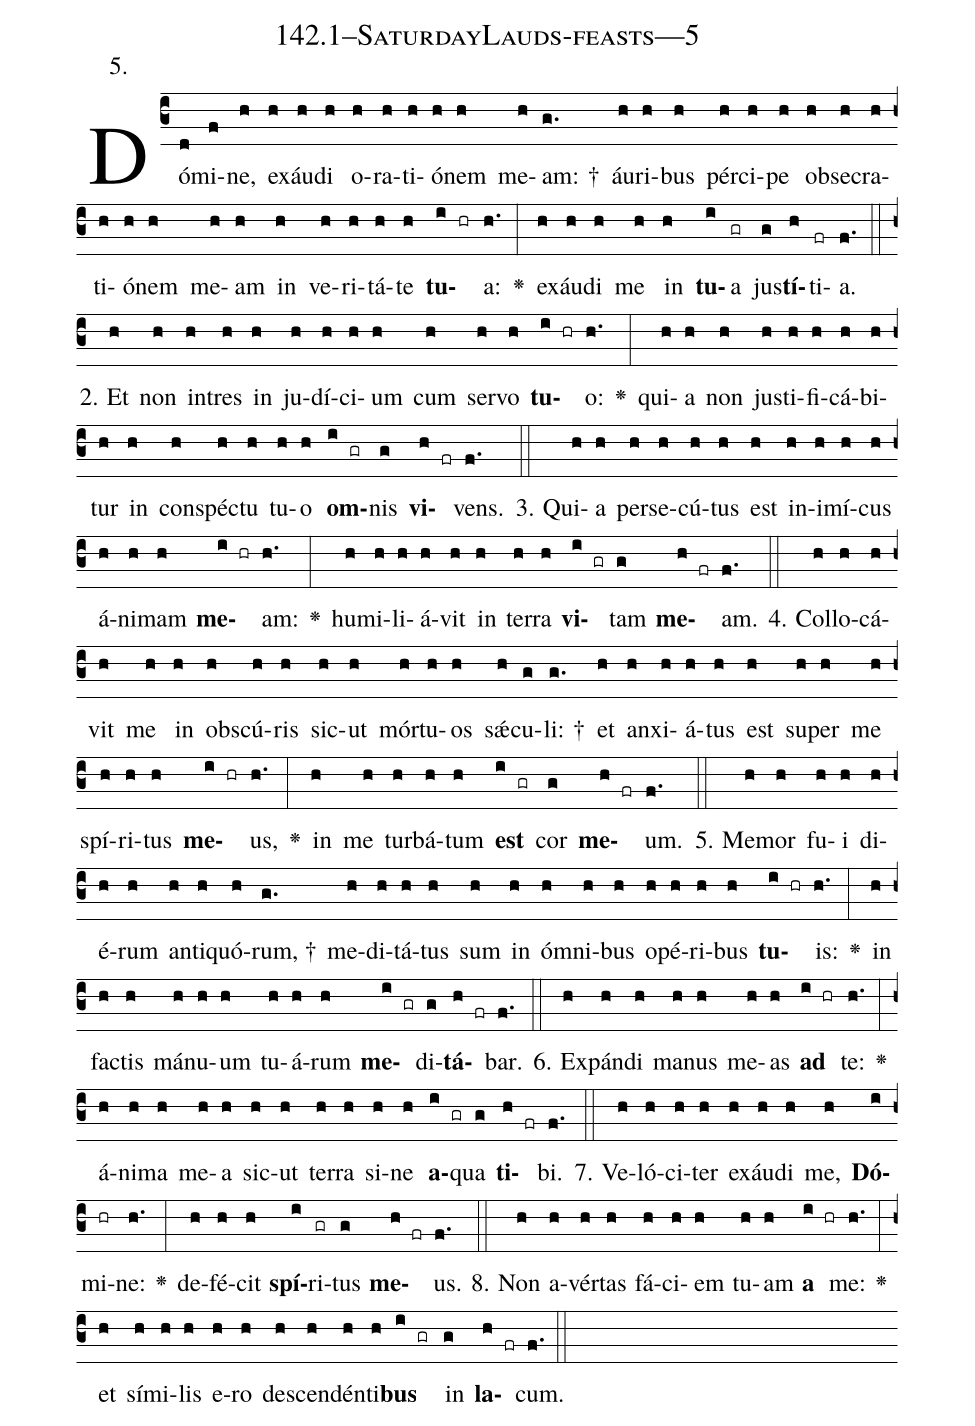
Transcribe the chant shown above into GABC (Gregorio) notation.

name: 142.1--SaturdayLauds-feasts---5;
annotation: 5.;
%%
(c3)Dó(d)mi(f)ne,(h) ex(h)áu(h)di(h) o(h)ra(h)ti(h)ó(h)nem(h) me(h)am: †(g.) áu(h)ri(h)bus(h) pér(h)ci(h)pe(h) ob(h)se(h)cra(h)ti(h)ó(h)nem(h) me(h)am(h) in(h) ve(h)ri(h)tá(h)te(h) <b>tu</b>(i hr)a:(h.) <v>\greheightstar</v>(:) ex(h)áu(h)di(h) me(h) in(h) <b>tu</b>(i)a(gr) jus(g)<b>tí</b>(h)ti(fr)a.(f.) (::)
2. Et(h) non(h) in(h)tres(h) in(h) ju(h)dí(h)ci(h)um(h) cum(h) ser(h)vo(h) <b>tu</b>(i hr)o:(h.) <v>\greheightstar</v>(:) qui(h)a(h) non(h) jus(h)ti(h)fi(h)cá(h)bi(h)tur(h) in(h) con(h)spéc(h)tu(h) tu(h)o(h) <b>om</b>(i gr)nis(g) <b>vi</b>(h fr)vens.(f.) (::)
3. Qui(h)a(h) per(h)se(h)cú(h)tus(h) est(h) in(h)i(h)mí(h)cus(h) á(h)ni(h)mam(h) <b>me</b>(i hr)am:(h.) <v>\greheightstar</v>(:) hu(h)mi(h)li(h)á(h)vit(h) in(h) ter(h)ra(h) <b>vi</b>(i gr)tam(g) <b>me</b>(h fr)am.(f.) (::)
4. Col(h)lo(h)cá(h)vit(h) me(h) in(h) obs(h)cú(h)ris(h) sic(h)ut(h) mór(h)tu(h)os(h) sǽ(h)cu(g)li: †(g.) et(h) an(h)xi(h)á(h)tus(h) est(h) su(h)per(h) me(h) spí(h)ri(h)tus(h) <b>me</b>(i hr)us,(h.) <v>\greheightstar</v>(:) in(h) me(h) tur(h)bá(h)tum(h) <b>est</b>(i gr) cor(g) <b>me</b>(h fr)um.(f.) (::)
5. Me(h)mor(h) fu(h)i(h) di(h)é(h)rum(h) an(h)ti(h)quó(h)rum, †(g.) me(h)di(h)tá(h)tus(h) sum(h) in(h) óm(h)ni(h)bus(h) o(h)pé(h)ri(h)bus(h) <b>tu</b>(i hr)is:(h.) <v>\greheightstar</v>(:) in(h) fac(h)tis(h) má(h)nu(h)um(h) tu(h)á(h)rum(h) <b>me</b>(i gr)di(g)<b>tá</b>(h fr)bar.(f.) (::)
6. Ex(h)pán(h)di(h) ma(h)nus(h) me(h)as(h) <b>ad</b>(i hr) te:(h.) <v>\greheightstar</v>(:) á(h)ni(h)ma(h) me(h)a(h) sic(h)ut(h) ter(h)ra(h) si(h)ne(h) <b>a</b>(i gr)qua(g) <b>ti</b>(h fr)bi.(f.) (::)
7. Ve(h)ló(h)ci(h)ter(h) ex(h)áu(h)di(h) me,(h) <b>Dó</b>(i)mi(hr)ne:(h.) <v>\greheightstar</v>(:) de(h)fé(h)cit(h) <b>spí</b>(i)ri(gr)tus(g) <b>me</b>(h fr)us.(f.) (::)
8. Non(h) a(h)vér(h)tas(h) fá(h)ci(h)em(h) tu(h)am(h) <b>a</b>(i hr) me:(h.) <v>\greheightstar</v>(:) et(h) sí(h)mi(h)lis(h) e(h)ro(h) de(h)scen(h)dén(h)ti(h)<b>bus</b>(i gr) in(g) <b>la</b>(h fr)cum.(f.) (::)
